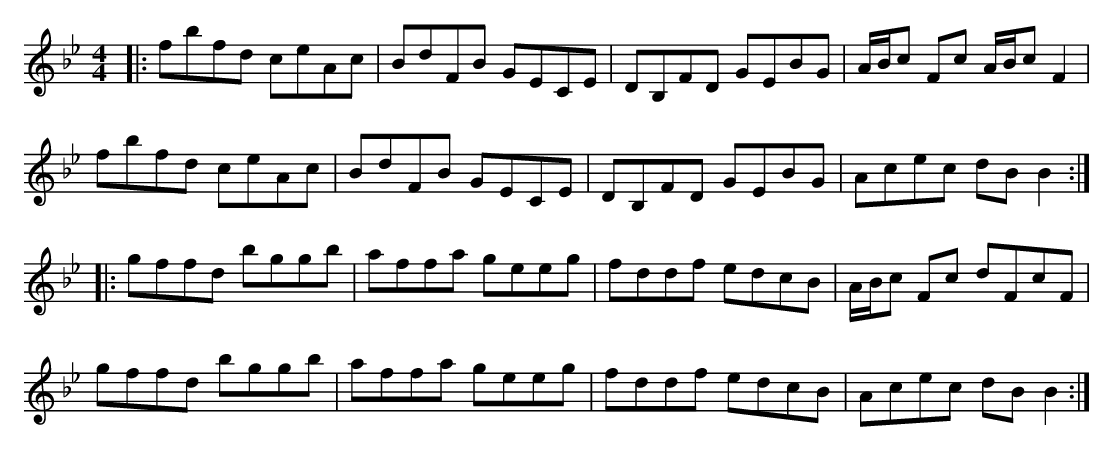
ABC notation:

X:1
M:4/4
K:Gmin
|:fbfd ceAc|BdFB GECE|DB,FD GEBG|A/B/c Fc A/B/c F2|
fbfd ceAc|BdFB GECE|DB,FD GEBG|Acec dBB2:|
|:gffd bggb|affa geeg|fddf edcB|A/B/c Fc dFcF|
gffd bggb|affa geeg|fddf edcB|Acec dBB2:|
